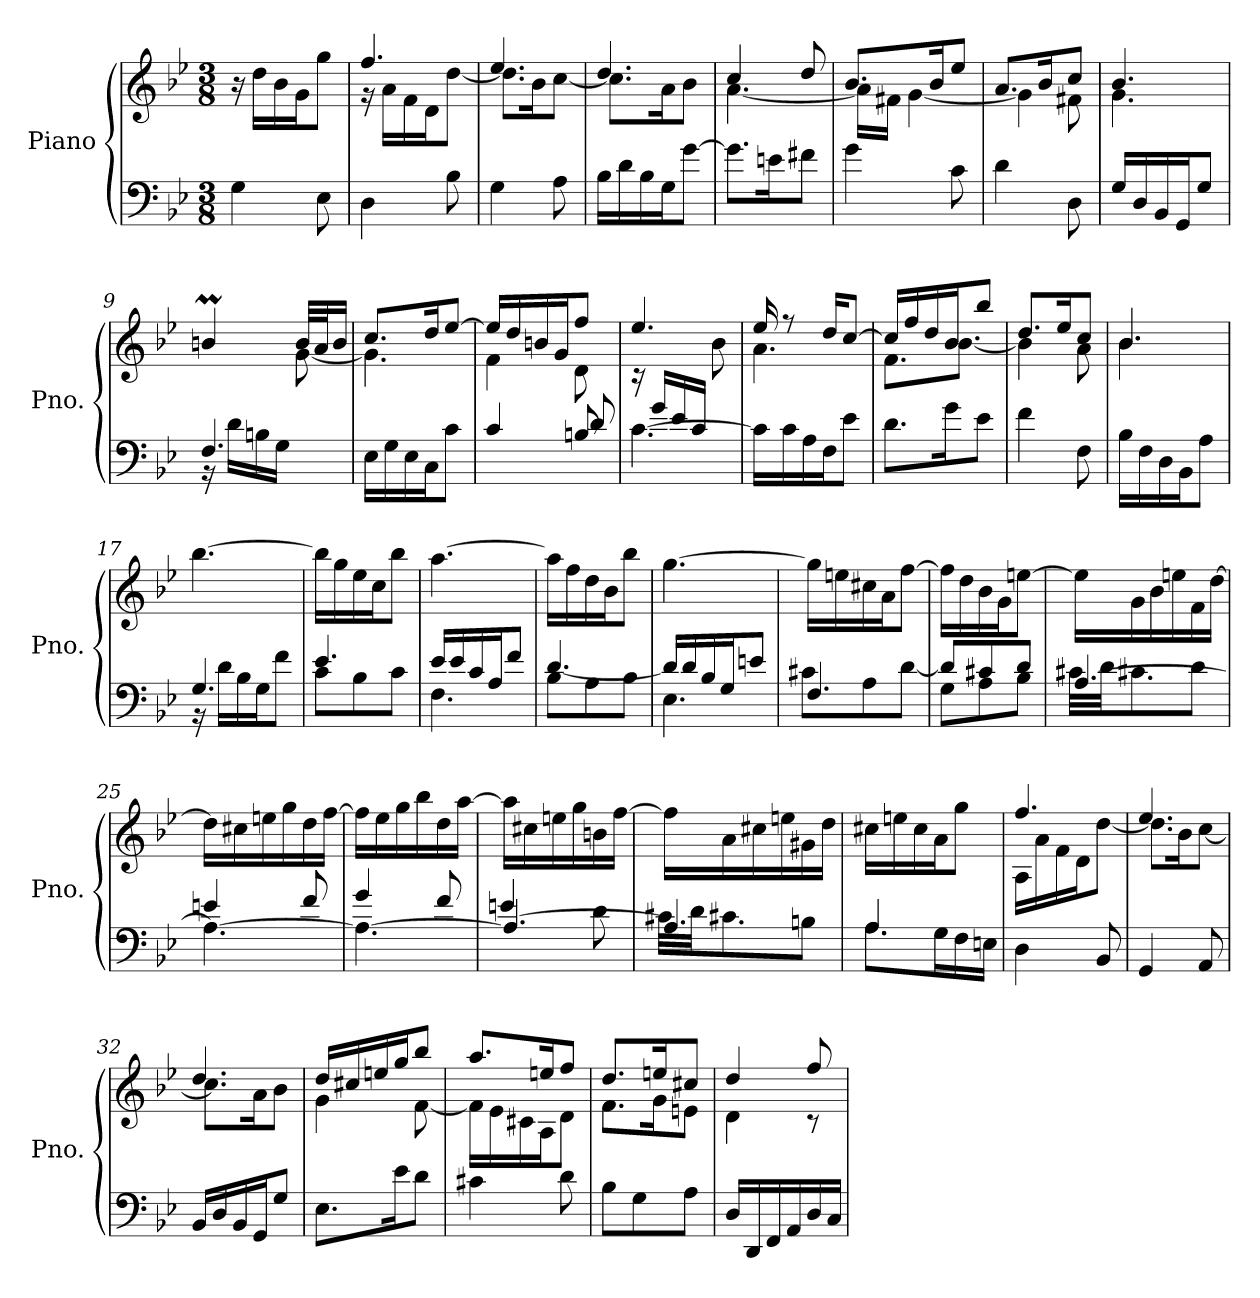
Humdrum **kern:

**kern	**kern
*part1	*part1
*staff2	*staff1
*I"Piano	*
*I'Pno.	*
*clefF4	*clefG2
*k[b-e-]	*k[b-e-]
*M3/8	*M3/8
*MM80	*MM80
=1	=1
4G\	16r
.	16dd\LL
.	16b-\
.	16g\J
8E-\	8gg\J
=2	=2
*	*^
4D\	4.ff/	16r
.	.	16a\LL
.	.	16f\
.	.	16d\J
8B-\	.	[8dd\J
=3	=3	=3
4G\	4.ee-/	8.dd\L]
.	.	16b-\K
8A\	.	[8cc\J
=4	=4	=4
16B-\LL	4.dd/	8.cc\L]
16d\	.	.
16B-\	.	.
16G\J	.	16a\K
[8g\J	.	8b-\J
=5	=5	=5
8.g\L]	4cc/	[4.a\
16en\K	.	.
8f#X\J	8dd/	.
=6	=6	=6
4g\	8.b-/L	16a\LL]
.	.	16f#X\JJ
.	.	[4g\
.	16b-/K	.
8c\	8ee-/J	.
!!LO:LB:g=z	!!
=7	=7	=7
4d\	8.a/L	4g\]
.	16b-/K	.
8D\	8cc/J	8f#X\
=8	=8	=8
16G/LL	4.b-/	4.g\
16D/	.	.
16BB-/	.	.
16GG/J	.	.
8G/J	.	.
=9	=9	=9
*^	*	*
4.F/	16r	4bnm/	4ryy
.	16d\LL	.	.
.	16Bn\	.	.
.	16G\JJ	.	.
.	8ryy	32b/LLL	[8g\
.	.	32a/J	.
.	.	16b/JJ	.
*v	*v	*	*
=10	=10	=10
16E-\LL	8.cc/L	4.g\]
16G\	.	.
16E-\	.	.
16C\J	16dd/K	.
8c\J	[8ee-/J	.
=11	=11	=11
*^	*	*
4c/	4ryy	16ee-/LL]	4f\
.	.	16dd/	.
.	.	16bn/	.
.	.	16g/J	.
8Bn/	8d/	8ff/J	8d\
=12	=12	=12	=12
[4.c\	16rff	4.ee-/	4ryy
.	16g/LL	.	.
.	16e-/	.	.
.	16c/JJ	.	.
.	8ryy	.	8b-\
*v	*v	*	*
!!LO:LB:g=z	!!
=13	=13	=13
16c\LL]	16ee-/	4.a\
16c\	8r	.
16A\	.	.
16F\J	16dd/KL	.
8e-\J	[8cc/J	.
=14	=14	=14
8.d\L	16cc/LL]	8.f\L
.	16ff/	.
.	16dd/	.
16g\K	16b-/J	[8.b-\J
8e-\J	8bb-/J	.
=15	=15	=15
4f\	8.dd/L	4b-\]
.	16ee-/K	.
8F\	8cc/J	8a\
=16	=16	=16
16B-\LL	4.b-/	4.b-\
16F\	.	.
16D\	.	.
16BB-\J	.	.
8A\J	.	.
*	*v	*v
=17	=17
*^	*
4.G/	16r	[4.bb-\
.	16d\LL	.
.	16B-\	.
.	16G\J	.
.	8f\J	.
=18	=18	=18
8c\L	4.e-/	16bb-\LL]
.	.	16gg\
8B-\	.	16ee-\
.	.	16cc\J
8c\J	.	8bb-\J
=19	=19	=19
4.F\	16e-/LL	[4.aa\
.	16e-/	.
.	16c/	.
.	16A/J	.
.	8f/J	.
!!LO:LB:g=z
=20	=20	=20
8B-\L	[4.d/	16aa\LL]
.	.	16ff\
8A\	.	16dd\
.	.	16b-\J
8B-\J	.	8bb-\J
=21	=21	=21
4.E-\	16d/LL]	[4.gg\
.	16d/	.
.	16B-/	.
.	16G/J	.
.	8en/J	.
=22	=22	=22
4.F/	8c#X\L	16gg\LL]
.	.	16een\
.	8A\	16cc#X\
.	.	16a\J
.	[8d\J	[8ff\J
=23	=23	=23
8G\L	8d/L]	16ff\LL]
.	.	16dd\
8A\	8c#X/	16b-\
.	.	16g\J
8B-\J	8d/J	[8een\J
=24	=24	=24
[4.A/	32c#X\LLL	16ee\LL]
.	32d\JJ	.
.	8.c#X\	16g\
.	.	16b-\
.	.	16een\
.	8d\J	16f\
.	.	[16dd\JJ
!!LO:LB:g=z
=25	=25	=25
4.A\_	4en/	16dd\LL]
.	.	16cc#X\
.	.	16een\
.	.	16gg\
.	8f/	16dd\
.	.	[16ff\JJ
=26	=26	=26
4.A\_	4g/	16ff\LL]
.	.	16ee-\
.	.	16gg\
.	.	16bb-\
.	8f/	16dd\
.	.	[16aa\JJ
=27	=27	=27
4.A/_	4en/	16aa\LL]
.	.	16cc#X\
.	.	16een\
.	.	16gg\
.	8d\	16bn\
.	.	[16ff\JJ
=28	=28	=28
4.A/]	32c#X\LLL	16ff\LL]
.	32d\JJ	.
.	8.c#X\	16a\
.	.	16cc#X\
.	.	16een\
.	8Bn\J	16g#X\
.	.	16dd\JJ
!!LO:PB:g=z
=29	=29	=29
8.A\L	4.A/	16cc#X\LL
.	.	16een\
.	.	16cc#\
16G\L	.	16a\J
16F\	.	8gg\J
16En\JJ	.	.
*v	*v	*
=30	=30
*	*^
4D\	4.ff/	16A\LL
.	.	16a\
.	.	16f\
.	.	16d\J
8BB-/	.	[8dd\J
=31	=31	=31
4GG/	4.ee-/	8.dd\L]
.	.	16b-\K
8AA/	.	[8cc\J
=32	=32	=32
16BB-/LL	4.dd/	8.cc\L]
16D/	.	.
16BB-/	.	.
16GG/J	.	16a\K
8G/J	.	8b-\J
=33	=33	=33
8.E-\L	16dd/LL	4g\
.	16cc#X/	.
.	16een/	.
16e-\K	16gg/J	.
8d\J	8bb-/J	[8f\
=34	=34	=34
4c#X\	8.aa/L	16f\LL]
.	.	16e-\
.	.	16c#X\
.	16een/K	16A\J
8d\	8ff/J	8d\J
!!LO:LB:g=z	!!
=35	=35	=35
8B-\L	8.dd/L	8.f\L
8G\	.	.
.	16een/K	16g\K
8A\J	8cc#X/J	8en\J
=36	=36	=36
16D/LL	4dd/	4d\
16DD/	.	.
16FF/	.	.
16AA/	.	.
16D/	8ff/	8r
16C/JJ	.	.
*	*v	*v
=	=
*-	*-
